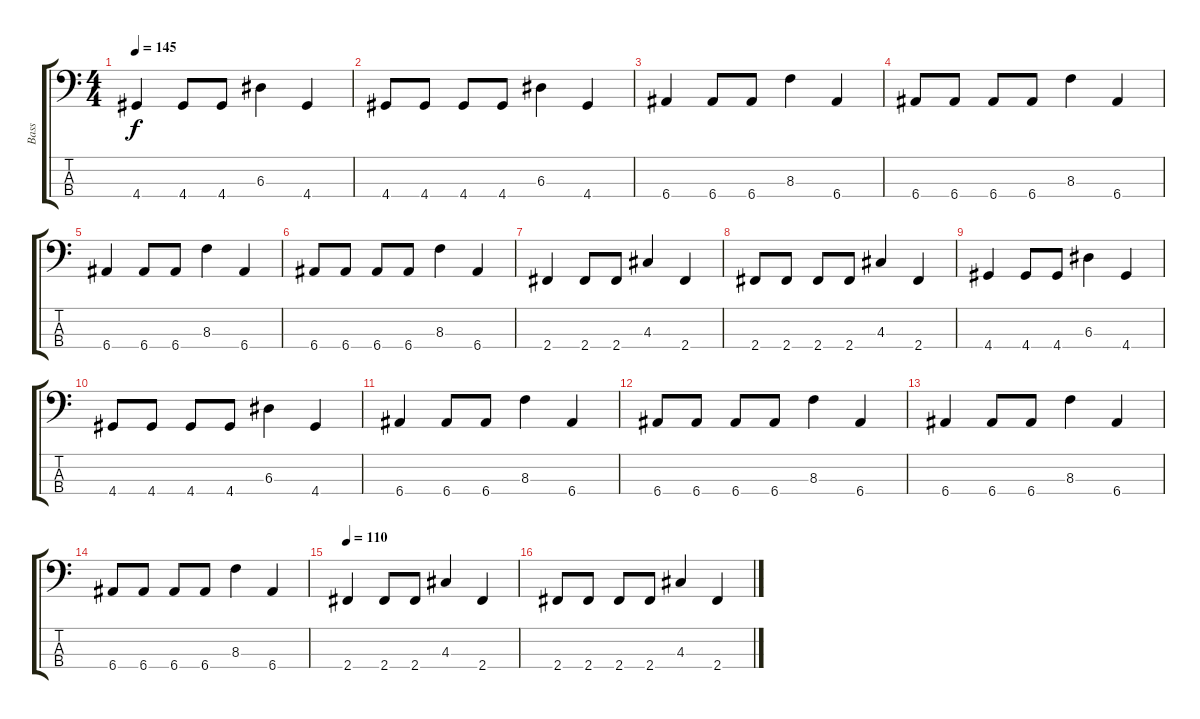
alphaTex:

\track ("Bass" "Bass") {instrument electricbassfinger}
\staff {score tabs}
\tuning (G2 D2 A1 E1) {hide}
\ts (4 4)
\tempo 145
\clef f4
\ks c
4.4.4{dy f} 4.4.8 4.4.8 6.3.4 4.4.4 |
4.4.8 4.4.8 4.4.8 4.4.8 6.3.4 4.4.4 |
6.4.4 6.4.8 6.4.8 8.3.4 6.4.4 |
6.4.8 6.4.8 6.4.8 6.4.8 8.3.4 6.4.4 |
6.4.4 6.4.8 6.4.8 8.3.4 6.4.4 |
6.4.8 6.4.8 6.4.8 6.4.8 8.3.4 6.4.4 |
2.4.4 2.4.8 2.4.8 4.3.4 2.4.4 |
2.4.8 2.4.8 2.4.8 2.4.8 4.3.4 2.4.4 |
4.4.4 4.4.8 4.4.8 6.3.4 4.4.4 |
4.4.8 4.4.8 4.4.8 4.4.8 6.3.4 4.4.4 |
6.4.4 6.4.8 6.4.8 8.3.4 6.4.4 |
6.4.8 6.4.8 6.4.8 6.4.8 8.3.4 6.4.4 |
6.4.4 6.4.8 6.4.8 8.3.4 6.4.4 |
6.4.8 6.4.8 6.4.8 6.4.8 8.3.4 6.4.4 |
\tempo 110
2.4.4 2.4.8 2.4.8 4.3.4 2.4.4 |
2.4.8 2.4.8 2.4.8 2.4.8 4.3.4 2.4.4
